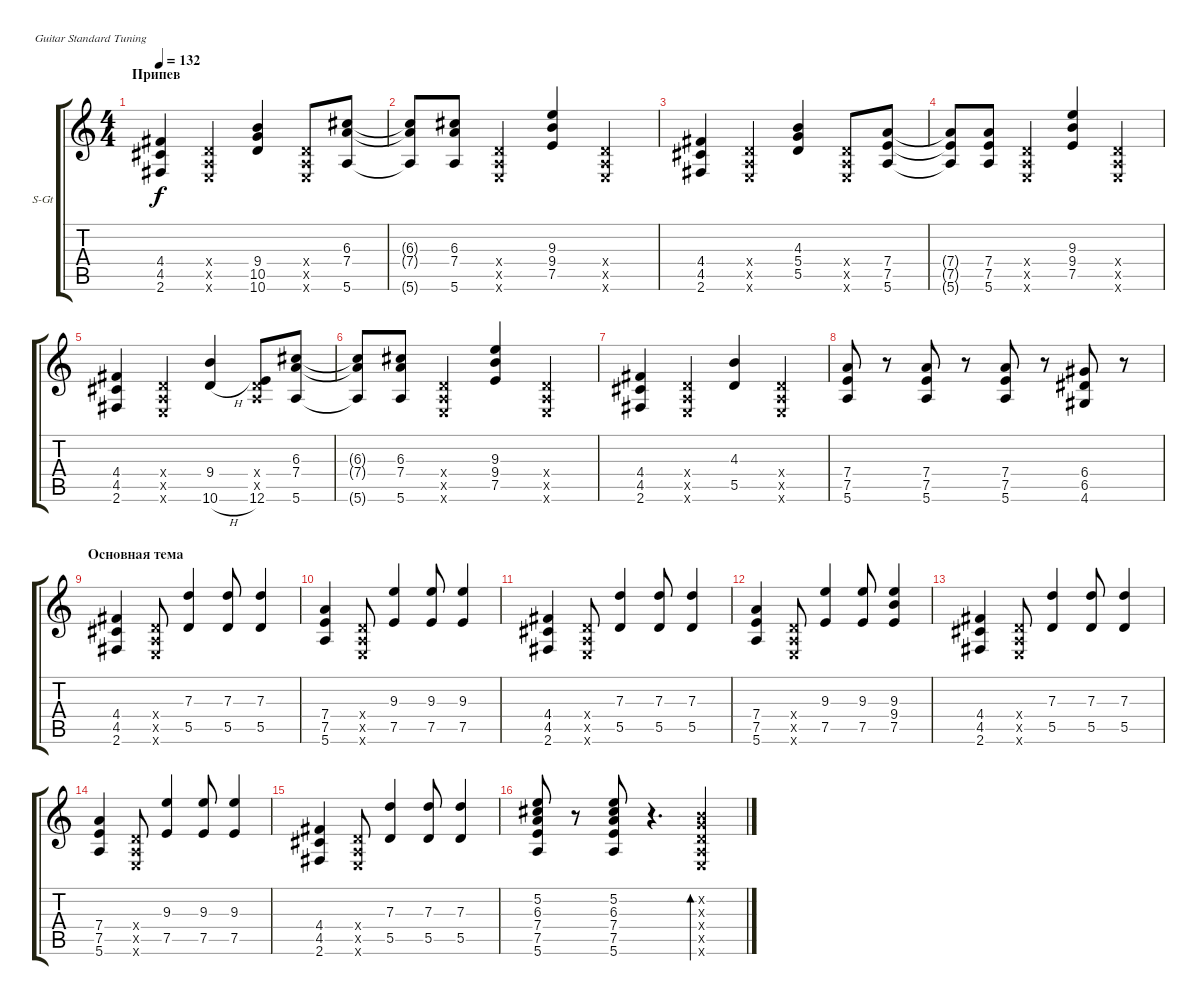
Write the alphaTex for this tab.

\defaultSystemsLayout 4
\bracketExtendMode groupsimilarinstruments
\firstSystemTrackNameOrientation horizontal
\otherSystemsTrackNameOrientation horizontal
\track ("Steel Guitar" "S-Gt") {instrument acousticguitarsteel}
\staff {score tabs}
\tuning (E4 B3 G3 D3 A2 E2)
\ts (4 4)
\section ("" "Припев")
\tempo 132
\clef g2
\ks c
(2.6 4.5 4.4).4{dy f instrument acousticguitarsteel} (0.6{x} 0.5{x} 0.4{x}).4 (10.5 9.4 10.6).4 (0.4{x} 0.5{x} 0.6{x}).8 (5.6 6.3 7.4).8 |
(5.6{t} 6.3{t} 7.4{t}).8 (5.6 6.3 7.4).8 (0.6{x} 0.5{x} 0.4{x}).4 (7.5 9.4 9.3).4 (0.4{x} 0.5{x} 0.6{x}).4 |
(2.6 4.5 4.4).4 (0.6{x} 0.5{x} 0.4{x}).4 (5.5 5.4 4.3).4 (0.4{x} 0.5{x} 0.6{x}).8 (5.6 7.5 7.4).8 |
(5.6{t} 7.5{t} 7.4{t}).8 (5.6 7.5 7.4).8 (0.6{x} 0.5{x} 0.4{x}).4 (7.5 9.4 9.3).4 (0.4{x} 0.5{x} 0.6{x}).4 |
(2.6 4.5 4.4).4 (0.4{x} 0.5{x} 0.6{x}).4 (10.6{h} 9.4).4 (12.6 0.5{x} 0.4{x}).8 (5.6 6.3 7.4).8 |
(5.6{t} 6.3{t} 7.4{t}).8 (5.6 6.3 7.4).8 (0.6{x} 0.5{x} 0.4{x}).4 (7.5 9.4 9.3).4 (0.4{x} 0.5{x} 0.6{x}).4 |
(2.6 4.5 4.4).4 (0.6{x} 0.5{x} 0.4{x}).4 (5.5 4.3).4 (0.4{x} 0.5{x} 0.6{x}).4 |
(5.6 7.5 7.4).8 r.8 (5.6 7.5 7.4).8 r.8 (5.6 7.5 7.4).8 r.8 (4.6 6.5 6.4).8 r.8 |
\section ("" "Основная тема")
(2.6 4.5 4.4).4 (0.4{x} 0.5{x} 0.6{x}).8 (5.5 7.3).4 (5.5 7.3).8 (5.5 7.3).4 |
(5.6 7.5 7.4).4 (0.4{x} 0.5{x} 0.6{x}).8 (7.5 9.3).4 (7.5 9.3).8 (7.5 9.3).4 |
(2.6 4.5 4.4).4 (0.4{x} 0.5{x} 0.6{x}).8 (5.5 7.3).4 (5.5 7.3).8 (5.5 7.3).4 |
(5.6 7.5 7.4).4 (0.4{x} 0.5{x} 0.6{x}).8 (7.5 9.3).4 (7.5 9.3).8 (7.5 9.4 9.3).4 |
(2.6 4.5 4.4).4 (0.4{x} 0.5{x} 0.6{x}).8 (5.5 7.3).4 (5.5 7.3).8 (5.5 7.3).4 |
(5.6 7.5 7.4).4 (0.4{x} 0.5{x} 0.6{x}).8 (7.5 9.3).4 (7.5 9.3).8 (7.5 9.3).4 |
(2.6 4.5 4.4).4 (0.4{x} 0.5{x} 0.6{x}).8 (5.5 7.3).4 (5.5 7.3).8 (5.5 7.3).4 |
(5.6 7.5 7.4 6.3 5.2).8 r.8 (5.6 7.5 7.4 6.3 5.2).8 r.4{d} (0.6{x} 0.5{x} 0.4{x} 0.3{x} 0.2{x}).4{bd 30}
